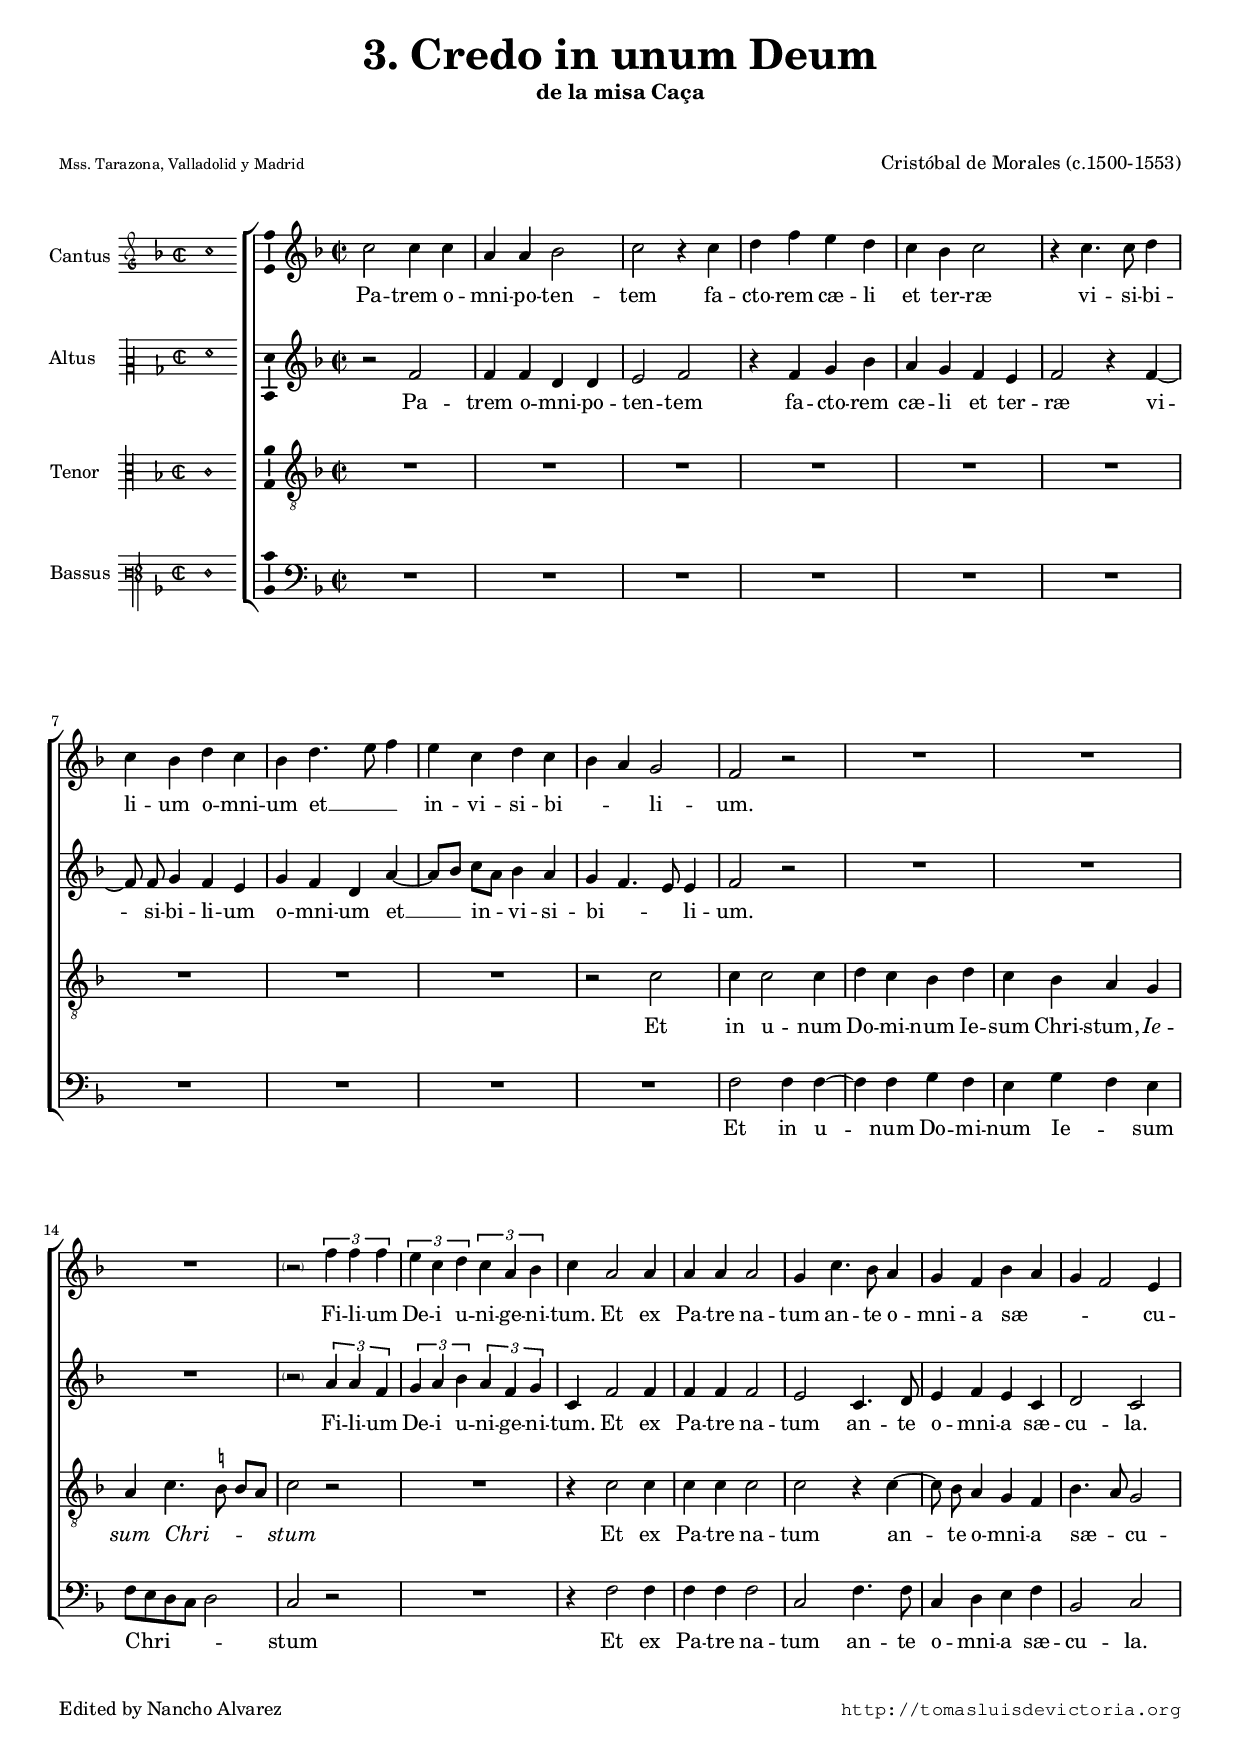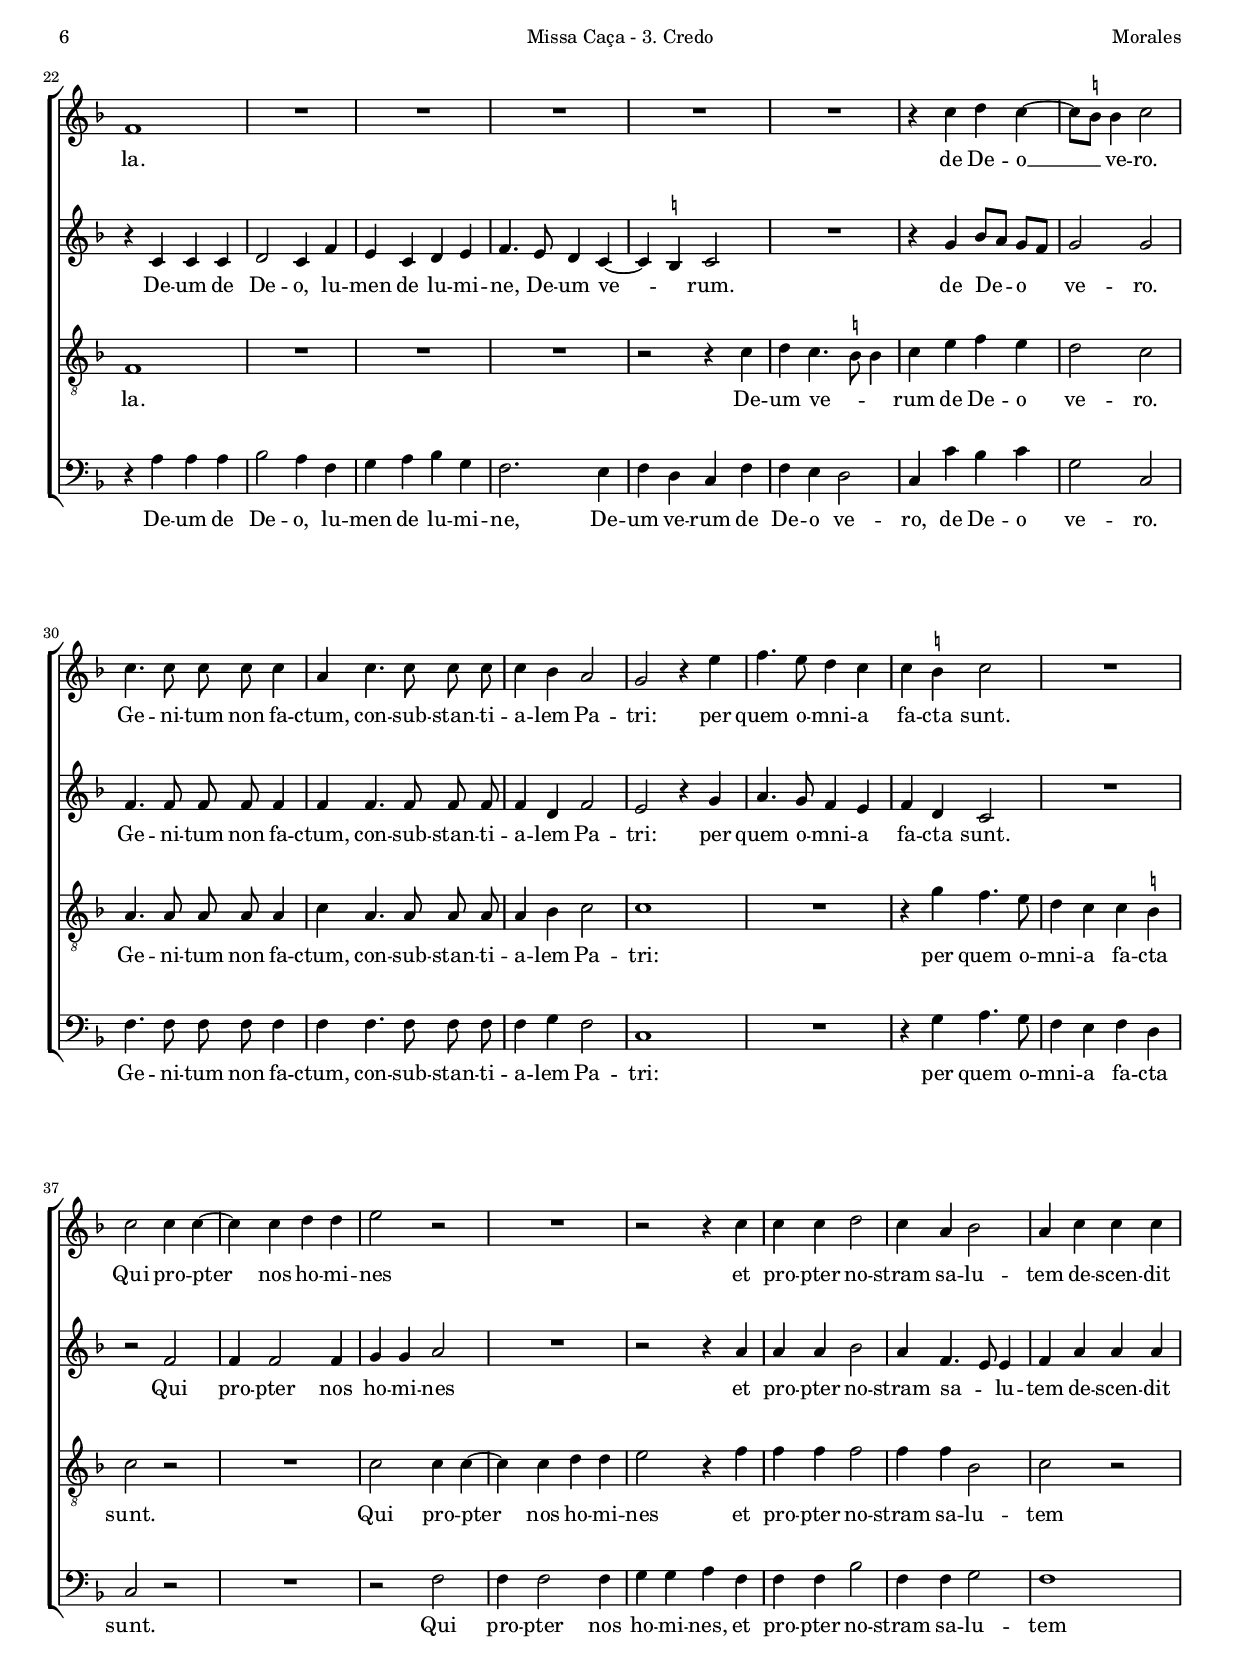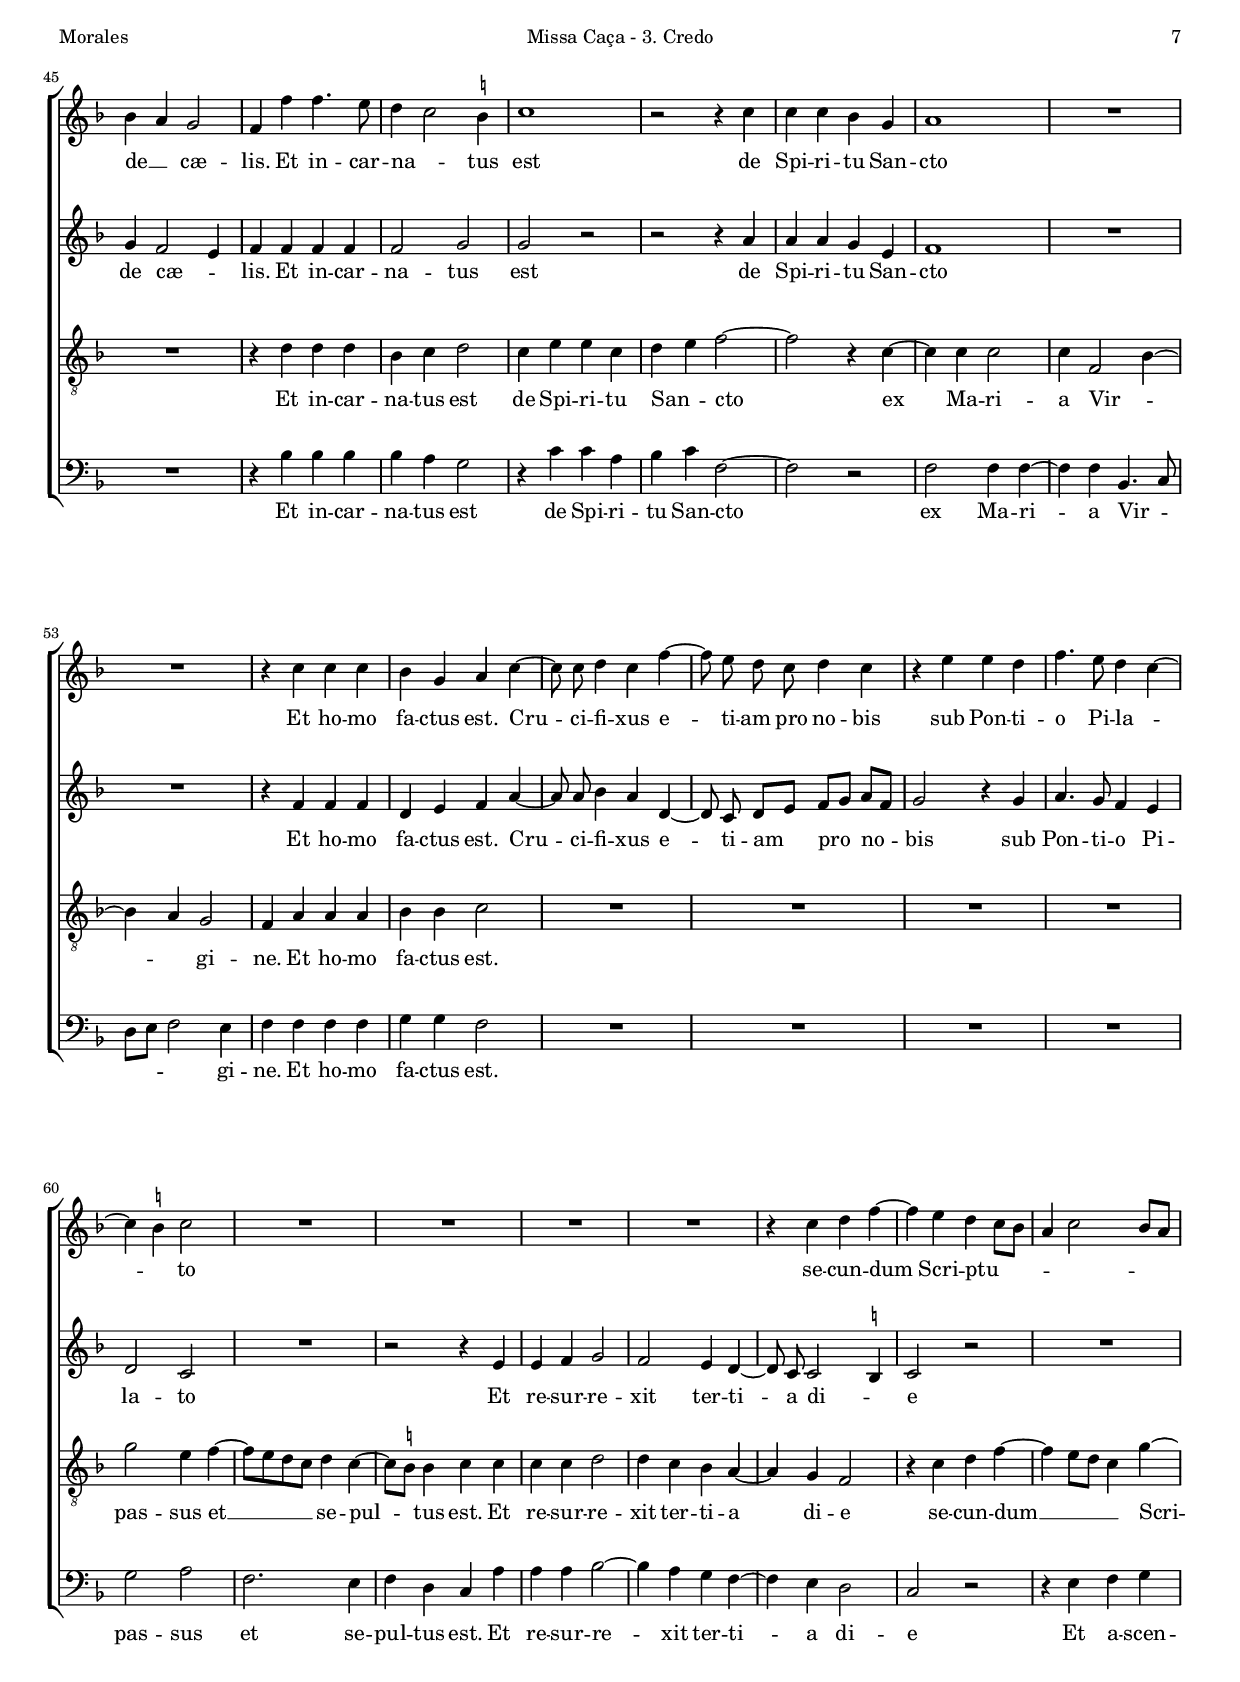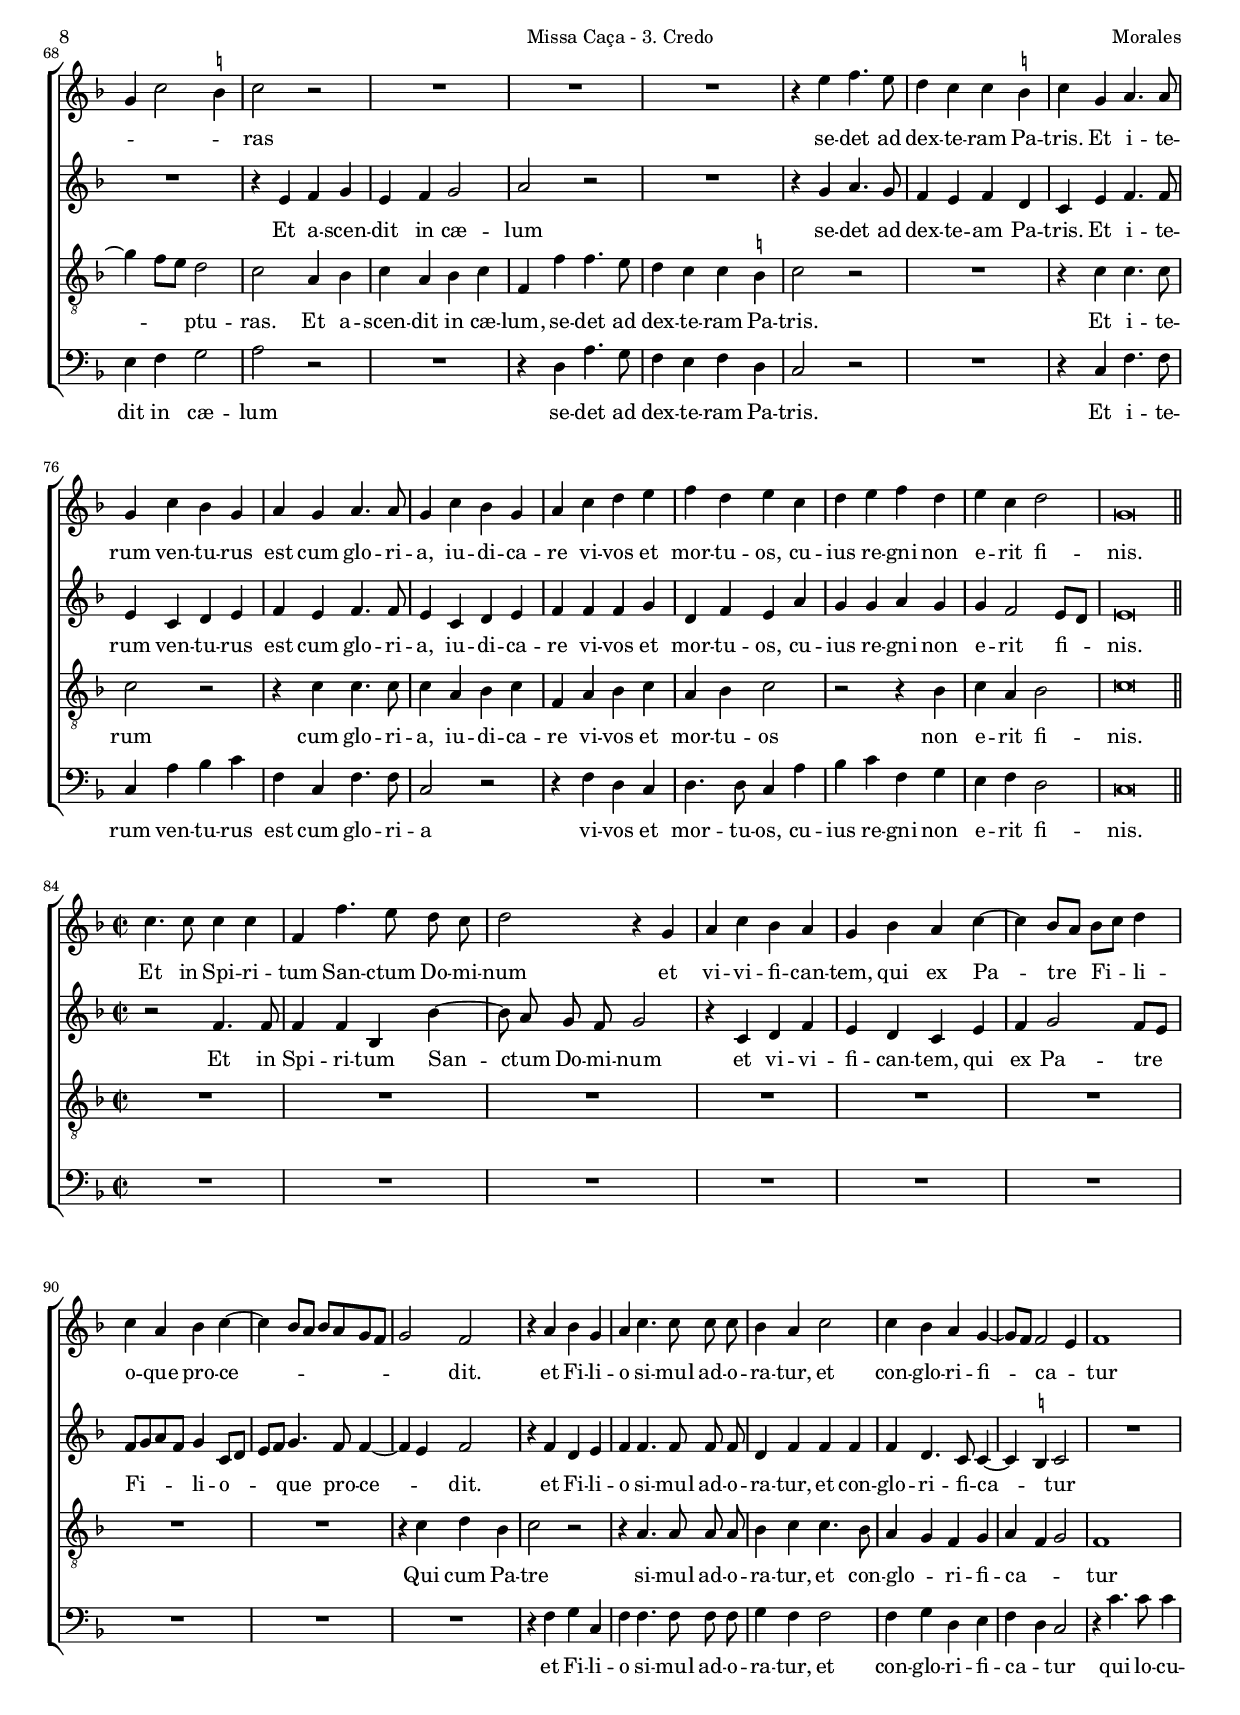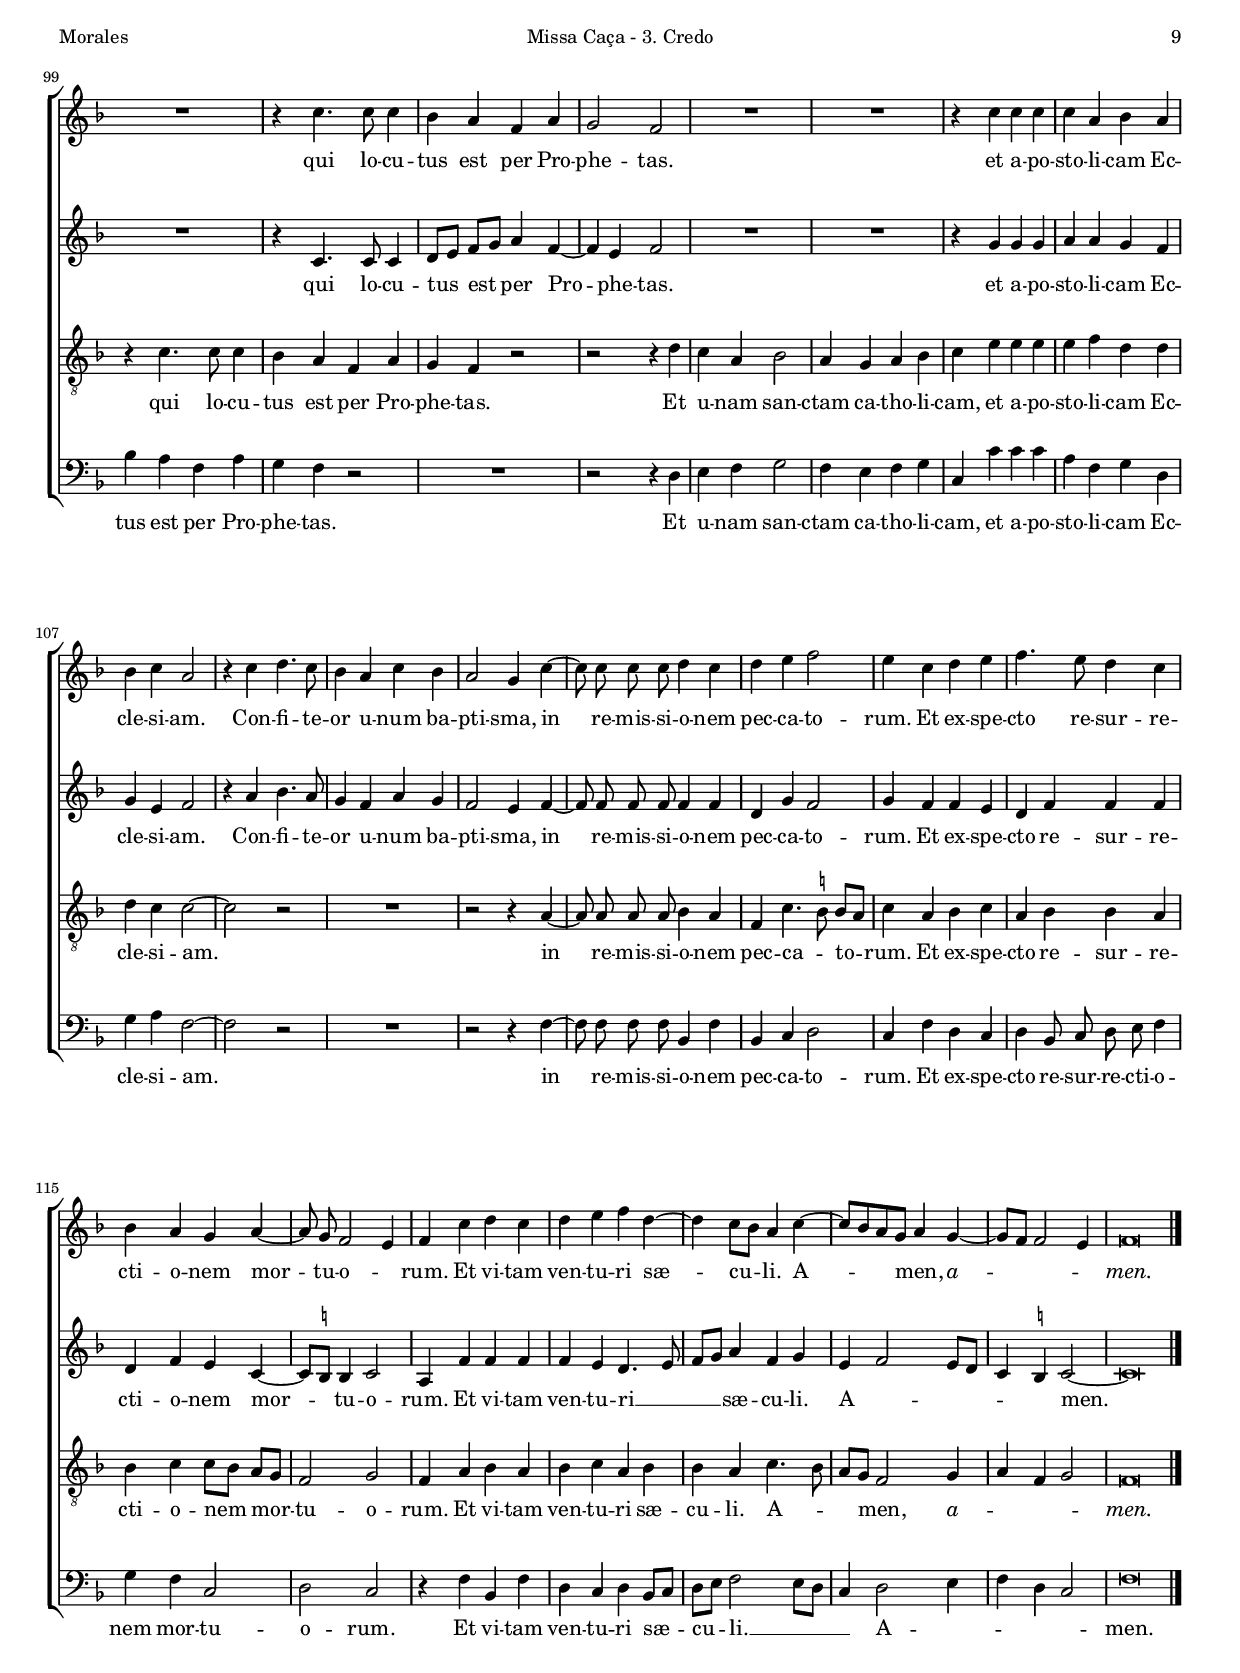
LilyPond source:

\version "2.18.0"

#(set-default-paper-size "a4")
#(set-global-staff-size 16.4)
#(ly:set-option 'point-and-click #f)
%mobile -s15.5 -i3.2

italicas=\override LyricText.font-shape = #'italic
rectas=\override LyricText.font-shape = #'upright
ss=\once \set suggestAccidentals = ##t
incipitwidth = 20
mt=#(define-music-function (parser location offset) (number?) ; move lyric text
      #{ \once \override LyricText.X-offset = -$offset #})

htitle="Missa Caça - 3. Credo"
hcomposer="Morales"

\header {
	title=\markup{\fontsize #3 "3. Credo in unum Deum"}
	subtitle="de la misa Caça"
	subsubtitle=\markup{\column{" " " "}}
	composer="Cristóbal de Morales (c.1500-1553)"
        pdfauthor=\composer
	%opus="(-)"
	poet=\markup{\smaller \smaller "Mss. Tarazona, Valladolid y Madrid"}
	% Archivo capitular de Tarazona, parroquia de Santiago en Valladolid y Biblioteca del duque de Medinaceli de Madrid
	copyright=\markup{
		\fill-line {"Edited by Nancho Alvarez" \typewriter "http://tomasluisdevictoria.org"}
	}
%	tagline=""
}

global={\key f \major \time 2/2 \skip 1*83 \bar "||" \break
	\override Score.TimeSignature.break-visibility = #'#(#f #t #t)
			\time 2/2 \skip 1*39 \bar "|."
}


cantus=\relative c''{
	c2 c4 c
	a a bes2
	c r4 c
	d f e d
	c bes c2
	r4 c4. c8 d4
	c bes d4 c
	bes d4. e8 f4
	e c d c
	bes4 a g2
	f r
	R1*3
	\tupletUp
	\parenthesize r2 \tuplet 3/2{f'4 f f}
	% Nota en CSIC: Todos los manuscritos escriben las notas como hemiolias en el sentido de compás ternario
	% Yo no tengo acceso al original.
	% En CSIC el silencio es de redonda
	\tuplet 3/2{e4 c d} \tuplet 3/2{c a bes}
	c4 a2 a4
	a a a2
	g4 c4. bes8 a4
	g4 f bes a 
	g4 f2 e4
	f1
	R1*5
	r4 c' d c ~
	c8 \ss b b4 c2
	c4. c8 c \noBeam c c4
	a c4. c8 \noBeam c \noBeam c
	c4 bes a2
	g2 r4 e'
	f4. e8 d4 c
	c \ss b c2
	R1
	c2 c4 c ~
	c c d d
	e2 r
	R1
	r2 r4 c
	c c d2
	c4 a bes2
	a4 c c c
	bes4 a g2
	f4 f' f4. e8
	d4 c2 \ss b4
	c1
	r2 r4 c
	c c bes g
	a1
	R1*2
	r4 c c c
	bes g a c ~
	c8 \noBeam c d4 c f ~
	f8 \noBeam e \noBeam d \noBeam c d4 c
	r4 e e d
	f4. e8 d4 c ~
	c \ss b c2
	R1*4
	r4 c d f ~
	f e d c8 bes
	a4 c2 bes8 a
	g4 c2 \ss b4
	c2 r
	R1*3
	r4 e f4. e8
	d4 c c \ss b
	c4 g a4. a8 
	g4 c bes g
	a4 g a4. a8
	g4 c bes g
	a4 c d e
	f d e c
	d e f d
	e c d2
	g,\breve*1/2
	c4. c8 c4 c
	f, f'4. e8 \noBeam d \noBeam c
	d2 r4 g,
	a c bes a 
	g bes a c ~
	c4 bes8 a bes c d4
	c a bes c ~
	c bes8 a bes8 a g f
	g2 f
	r4 a bes g
	a c4. c8 \noBeam c \noBeam c
	bes4 a c2
	c4 bes a g ~
	g8 f f2 e4
	f1
	R1
	r4 c'4. c8 c4
	bes a f a
	g2 f
	R1*2
	r4 c' c c
	c a bes a
	bes c a2
	r4 c d4. c8
	bes4 a c bes
	a2 g4 c ~
	c8 \noBeam c \noBeam c \noBeam c d4 c
	d e f2
	e4 c d e
	f4. e8 d4 c
	bes a g a ~
	a8 \noBeam g f2 e4
	f c' d c
	d e f d ~
	d c8 bes a4 c ~
	c8 bes a g a4 g ~
	g8 f f2 e4 
	f\breve*1/2
}

altus=\relative c'{
	r2 f
	f4 f d d
	e2 f
	r4 f g bes
	a g f e
	f2 r4 f ~
	f8 \noBeam f g4 f e
	g f d a' ~
	a8[ bes] c[ a] bes4 a
	g4 f4. e8 e4
	f2 r
	R1*3
	\parenthesize r2
	\tuplet 3/2{a4 a f}
	\tuplet 3/2{g4 a bes}
	\tuplet 3/2{a4 f g}
	c,4 f2 f4
	f f f2
	e c4. d8
	e4 f e c
	d2 c
	r4 c c c 
	d2 c4 f
	e c d e
	f4. e8 d4 c ~
	c \ss b c2
	R1
	r4 g' bes8[ a] g[ f]
	g2 g
	f4. f8 f \noBeam f f4
	f f4. f8 \noBeam f \noBeam f
	f4 d f2
	e r4 g
	a4. g8 f4 e
	f d c2
	R1
	r2 f
	f4 f2 f4
	g g a2
	R1
	r2 r4 a
	a a bes2
	a4 f4. e8 e4
	f4 a a a
	g4 f2 e4
	f f f f
	f2 g
	g r
	r2 r4 a
	a a g e
	f1
	R1*2
	r4 f f f
	d e f a ~
	a8 \noBeam a bes4 a d, ~
	d8 \noBeam c d[ e] f[ g] a[ f]
	g2 r4 g
	a4. g8 f4 e
	d2 c
	R1
	r2 r4 e
	e f g2
	f2 e4 d ~
	d8 \noBeam c c2 \ss b4
	c2 r
	R1*2
	r4 e f g
	e f g2
	a r
	R1
	r4 g a4. g8
	f4 e f d
	c e f4. f8
	e4 c d e
	f e f4. f8 
	e4 c d e
	f f f g
	d f e a 
	g g a g
	g f2 e8 d 
	e\breve*1/2
	r2 f4. f8
	f4 f bes, bes' ~
	bes8 \noBeam a \noBeam g \noBeam f g2
	r4 c, d f
	e d c e
	f4 g2 f8 e
	f g a f g4 c,8 d
	e f g4. f8 f4 ~
	f e f2
	r4 f d e
	f f4. f8 \noBeam f8 \noBeam f
	d4 f f f
	f d4. c8 c4 ~
	c \ss b c2
	R1*2
	r4 c4. c8 c4
	d8[ e] f[ g] a4 f ~
	f e f2
	R1*2
	r4 g g g
	a a g f
	g e f2
	r4 a bes4. a8
	g4 f a g
	f2 e4 f ~
	f8 \noBeam f \noBeam f \noBeam f f4 f
	d g f2
	g4 f f e
	d f f f
	d f e c ~
	c8 \ss b b4 c2
	a4 f' f f
	f e d4. e8
	f g a4 f g
	e f2 e8 d
	c4 \ss b c2 ~
	c\breve*1/2
}

tenor=\relative c'{
	R1*9
	r2 c
	c4 c2 c4
	d c bes d
	c bes a g
	a c4. \ss b8 b[ a]
	c2 r
	R1
	r4 c2 c4
	c c c2
	c r4 c ~
	c8 \noBeam bes a4 g f
	bes4. a8 g2
	f1
	R1*3
	r2 r4 c'
	d c4. \ss b8 b4
	c4 e f e
	d2 c
	a4. a8 a \noBeam a a4
	c a4. a8 \noBeam a \noBeam a
	a4 bes c2
	c1
	R1
	r4 g' f4. e8
	d4 c c \ss b
	c2 r
	R1
	c2 c4 c ~
	c c d d
	e2 r4 f
	f f f2
	f4 f bes,2
	c2 r
	R1
	r4 d d d
	bes c d2
	c4 e e c
	d4 e f2 ~
	f r4 c ~
	c c c2
	c4 f,2 bes4 ~
	bes a g2
	f4 a a a
	bes bes c2
	R1*4
	g'2 e4 f ~
	f8 e d c
	d4 c ~
	c8 \ss b b4 c c
	c c d2
	d4 c bes a ~
	a g f2
	r4 c' d f ~
	f e8 d c4 g' ~
	g f8 e d2
	c2 a4 bes
	c a bes c 
	f, f' f4. e8 
	d4 c c \ss b4
	c2 r
	R1
	r4 c c4. c8 c2
	r 
	r4 c c4. c8 
	c4 a bes c
	f, a bes c
	a bes c2
	r2 r4 bes
	c a bes2
	c\breve*1/2
	R1*8
	r4 c d bes
	c2 r
	r4 a4. a8 \noBeam a \noBeam a
	bes4 c c4. bes8
	a4 g f g
	a4 f g2
	f1
	r4 c'4. c8 c4
	bes a f a
	g f r2
	r2 r4 d'
	c a bes2
	a4 g a bes
	c e e e
	e f d d
	d c c2 ~
	c r
	R1
	r2 r4 a ~
	a8 \noBeam a \noBeam a \noBeam a bes4 a
	f c'4. \ss b8 b[ a]
	c4 a bes c
	a bes bes a
	bes c c8[ bes] a[ g] 
	f2 g
	f4 a bes a
	bes c a bes
	bes a c4. bes8
	a8 g f2 g4
	a f g2
	f\breve*1/2
}

bassus=\relative c{
	R1*10
	f2 f4 f ~
	f f g f
	e g f e
	f8 e d c d2
	c2 r
	R1
	r4 f2 f4
	f f f2
	c f4. f8
	c4 d e f
	bes,2 c
	r4 a' a a
	bes2 a4 f
	g a bes g
	f2. e4
	f d c f
	f e d2
	c4 c' bes c
	g2 c,
	f4. f8 f \noBeam f f4
	f f4. f8 \noBeam f \noBeam f
	f4 g f2
	c1
	R1
	r4 g' a4. g8
	f4 e f d
	c2 r
	R1
	r2 f
	f4 f2 f4
	g g a f
	f f bes2
	f4 f g2
	f1
	R1
	r4 bes bes bes
	bes a g2
	r4 c c a
	bes4 c f,2 ~
	f r
	f2 f4 f ~
	f f bes,4. c8 
	d e f2 e4
	f4 f f f
	g g f2
	R1*4
	g2 a
	f2. e4
	f d c a'
	a a bes2 ~
	bes4 a g f ~
	f e d2
	c r
	r4 e f g
	e f g2
	a2 r
	R1
	r4 d, a'4. g8
	f4 e f d
	c2 r
	R1
	r4 c f4. f8
	c4 a' bes c
	f, c f4. f8 
	c2 r
	r4 f d c
	d4. d8 c4 a'
	bes c f, g
	e f d2
	c\breve*1/2
	R1*9
	r4 f g c,
	f f4. f8 \noBeam f \noBeam f
	g4 f f2
	f4 g d e
	f d c2
	r4 c'4. c8 c4
	bes4 a f a
	g f r2
	R1
	r2 r4 d
	e f g2
	f4 e f g
	c, c' c c
	a f g d
	g a f2 ~
	f r
	R1
	r2 r4 f ~
	f8 \noBeam f \noBeam f \noBeam f bes,4 f'
	bes, c d2
	c4 f d c
	d bes8 \noBeam c \noBeam d \noBeam e f4
	g f c2
	d c
	r4 f bes, f'
	d c d bes8 c
	d e f2 e8 d
	c4 d2 e4
	f d c2
	f\breve*1/2
}

textocantus=\lyricmode{
Pa -- trem o -- mni -- po -- ten -- tem
fa -- cto -- rem cæ -- li et ter -- ræ
vi -- si -- bi -- li -- um o -- mni -- um
et __ _ _ in -- vi -- si -- bi -- _ _ li -- um.
Fi -- li -- um De -- i u -- ni -- ge -- ni -- tum.
Et ex Pa -- tre na -- tum an -- te o -- mni -- a sæ -- _ _ _ cu -- la.
de De -- o __ _ ve -- ro.
Ge -- ni -- tum non fa -- ctum,
con -- sub -- stan -- ti -- a -- lem Pa -- tri:
per quem o -- mni -- a fa -- cta sunt.
Qui pro -- pter nos ho -- mi -- nes
et pro -- pter no -- stram sa -- lu -- tem de -- scen -- dit de __ _ cæ -- lis.
Et in -- car -- na -- _ tus est
de Spi -- ri -- tu San -- cto
Et ho -- mo fa -- ctus est.
Cru -- ci -- fi -- xus e -- ti -- \mt #1.5 am \mt #1 pro no -- bis
sub Pon -- ti -- o Pi -- la -- _ _ to
se -- cun -- dum Scri -- ptu -- _ _ _ _ _ _ _ _ _ ras
se -- det ad dex -- te -- ram Pa -- tris.
Et i -- te -- rum ven -- tu -- rus est cum glo -- ri -- a,
iu -- di -- ca -- re vi -- vos et mor -- tu -- os,
cu -- ius re -- gni non e -- rit fi -- nis.
Et in Spi -- ri -- tum San -- ctum Do -- mi -- num
et vi -- vi -- fi -- can -- tem,
qui ex Pa -- tre _ Fi -- _ li -- o -- que pro -- ce -- _ _ _ _ _ _ _ dit.
et Fi -- li -- o si -- mul ad -- o -- ra -- tur,
et con -- glo -- ri -- fi -- _ ca -- _ tur
qui lo -- cu -- tus est per Pro -- phe -- tas.
et a -- po -- sto -- li -- cam Ec -- cle -- si -- am.
Con -- fi -- te -- or u -- num ba -- pti -- sma,
in re -- mis -- si -- o -- nem pec -- ca -- to -- rum.
Et ex -- spe -- cto re -- sur -- re -- cti -- o -- nem mor -- tu -- o -- _ rum.
Et vi -- tam ven -- tu -- ri sæ -- cu -- _ li.
A -- _ _ _ men,
\italicas a -- _ _ _ men.
}

textoaltus=\lyricmode{
Pa -- trem o -- mni -- po -- ten -- tem
fa -- cto -- rem cæ -- li et ter -- ræ
vi -- si -- bi -- li -- um o -- mni -- um
et __ _ in -- _ vi -- si -- bi -- _ _ li -- um.
Fi -- li -- um De -- i u -- ni -- ge -- ni -- tum.
Et ex Pa -- tre na -- tum 
an -- te o -- mni -- a sæ -- cu -- la.
De -- um de De -- o,
lu -- men de lu -- mi -- ne,
De -- um ve -- _ rum.
de De -- _ o _ ve -- ro.
Ge -- ni -- tum non fa -- ctum,
con -- sub -- stan -- ti -- a -- lem Pa -- tri:
per quem o -- mni -- a fa -- cta sunt.
Qui pro -- pter nos ho -- mi -- nes
et pro -- pter no -- stram sa -- _ lu -- tem
de -- scen -- dit de cæ -- _ lis.
Et in -- car -- na -- tus est
de Spi -- ri -- tu San -- cto
Et ho -- mo fa -- ctus est.
Cru -- ci -- fi -- xus e -- ti -- am _ pro _ no -- _ bis
sub Pon -- ti -- o Pi -- la -- to
Et re -- sur -- re -- xit ter -- ti -- a di -- _ e
Et a -- scen -- dit in cæ -- lum
se -- det ad dex -- te -- am Pa -- tris.
Et i -- te -- rum ven -- tu -- rus est cum glo -- ri -- a,
iu -- di -- ca -- re vi -- vos et mor -- tu -- os,
cu -- ius re -- gni non e -- rit fi -- _ nis.
Et in Spi -- ri -- tum San -- ctum Do -- mi -- num
et vi -- vi -- fi -- can -- tem,
qui ex Pa -- tre _ Fi -- _ _ _ li -- o -- _ _ _ que pro -- ce -- _ dit.
et Fi -- li -- o si -- mul ad -- o -- ra -- tur,
et con -- glo -- ri -- fi -- ca -- _ tur
qui lo -- cu -- tus _ est _ per Pro -- phe -- tas.
et a -- po -- sto -- li -- cam Ec -- cle -- si -- am.
Con -- fi -- te -- or u -- num ba -- pti -- sma,
in re -- mis -- si -- o -- nem pec -- ca -- to -- rum.
Et ex -- spe -- cto
re -- sur -- re -- cti -- o -- nem mor -- _ tu -- o -- rum.
Et vi -- tam ven -- tu -- ri __ _ _ _ sæ -- cu -- li.
A -- _ _ _ _ _ men.
}

textotenor=\lyricmode{
Et in u -- num Do -- mi -- num Ie -- sum Chri -- stum,
\italicas Ie -- sum Chri -- _ _ _ stum \rectas 
%Fi -- li -- um __ _ De -- _ i
Et ex Pa -- tre na -- tum
an -- te o -- mni -- a sæ -- _ cu -- la.
De -- um ve -- _ _ rum de De -- o ve -- ro.
Ge -- ni -- tum non fa -- ctum,
con -- sub -- stan -- ti -- a -- lem Pa -- tri:
per quem o -- mni -- a fa -- cta sunt.
Qui pro -- pter nos ho -- mi -- nes
et pro -- pter no -- stram sa -- lu -- tem
Et in -- car -- na -- tus est
de Spi -- ri -- tu San -- _ cto
ex Ma -- ri -- a Vir -- _ _ gi -- ne.
Et ho -- mo fa -- ctus est.
pas -- sus et __ _ _ _ se -- pul -- _ tus est.
Et re -- sur -- re -- xit ter -- ti -- a di -- e
se -- cun -- dum __ _ _ _ Scri -- _ _ ptu -- ras.
Et a -- scen -- dit in cæ -- lum,
se -- det ad dex -- te -- ram Pa -- tris.
Et i -- te -- rum
cum glo -- ri -- a, iu -- di -- ca -- re vi -- vos et mor -- tu -- os
non e -- rit fi -- nis.
Qui cum Pa -- tre 
si -- mul ad -- o -- ra -- tur,
et con -- glo -- _ ri -- fi -- ca -- _ _ tur
qui lo -- cu -- tus est per Pro -- phe -- tas.
Et u -- nam san -- ctam ca -- tho -- li -- cam,
et a -- po -- sto -- li -- cam Ec -- cle -- si -- am.
in re -- mis -- si -- o -- nem pec -- ca -- _ to -- _ rum.
Et ex -- spe -- cto re -- sur -- re -- cti -- o -- nem _ mor -- _ tu -- o -- rum.
Et vi -- tam ven -- tu -- ri sæ -- cu -- li.
A -- _ _ _ men, \italicas a -- _ _ _ men.
}

textobassus=\lyricmode{
Et in u -- num Do -- mi -- num Ie -- _ sum Chri -- _ _ _ _ stum
Et ex Pa -- tre na -- tum an -- te o -- mni -- a sæ -- cu -- la.
De -- um de De -- o,
lu -- men de lu -- mi -- ne,
De -- um ve -- rum de De -- o ve -- ro,
de De -- o ve -- ro.
Ge -- ni -- tum non fa -- ctum,
con -- sub -- stan -- ti -- a -- lem Pa -- tri:
per quem o -- mni -- a fa -- cta sunt.
Qui pro -- pter nos ho -- mi -- nes,
et pro -- pter no -- stram sa -- lu -- tem
Et in -- car -- na -- tus est
de Spi -- ri -- tu San -- cto
ex Ma -- ri -- a Vir -- _ _ _ _ gi -- ne.
Et ho -- mo fa -- ctus est.
pas -- sus
et se -- pul -- tus est.
Et re -- sur -- re -- xit ter -- ti -- a di -- e
Et a -- scen -- dit in cæ -- lum
se -- det ad dex -- te -- ram Pa -- tris.
Et i -- te -- rum ven -- tu -- rus est
cum glo -- ri -- a
vi -- vos et mor -- tu -- os,
cu -- ius re -- gni non e -- rit fi -- nis.
et Fi -- li -- o si -- mul ad -- o -- ra -- tur,
et con -- glo -- ri -- fi -- ca -- _ tur
qui lo -- cu -- tus est per Pro -- phe -- tas.
Et u -- nam san -- ctam ca -- tho -- li -- cam,
et a -- po -- sto -- li -- cam Ec -- cle -- si -- am.
in re -- mis -- si -- o -- nem pec -- ca -- to -- rum.
Et ex -- spe -- cto re -- sur -- re -- cti -- o -- nem mor -- tu -- o -- rum.
Et vi -- tam ven -- tu -- ri sæ -- _ cu -- _ li. __ _ _ _ 
A -- _ _ _ _ men.
}


incipitcantus=\markup{
	\score{
		{ 
		\set Staff.instrumentName="Cantus "
		\override NoteHead.style = #'neomensural
		\override Staff.TimeSignature.style = #'neomensural
		\cadenzaOn 
		\clef "petrucci-g"
		\key f \major
		\time 2/2
		c''1
		} 
	\layout { line-width=\incipitwidth indent = 0 }
	}
}

incipitaltus=\markup{
	\score{
		{ 
		\set Staff.instrumentName="Altus    "
		\override NoteHead.style = #'neomensural 
		\override Staff.TimeSignature.style = #'neomensural
		\cadenzaOn 
		\clef "petrucci-c2"
		\key f \major
		\time 2/2
		f'1
		} 
	\layout { line-width=\incipitwidth indent = 0 }
	}
}


incipittenor=\markup{
	\score{
		{ 
		\set Staff.instrumentName="Tenor   "
		\override NoteHead.style = #'neomensural 
		\override Staff.TimeSignature.style = #'neomensural
		\cadenzaOn 
		\clef "petrucci-c3"
		\key f \major
		\time 2/2
		c'1 % c'2 en el incipit de CSIC
		} 
	\layout { line-width=\incipitwidth indent=0 }
	}
}

incipitbassus=\markup{
	\score{
		{ 
		\set Staff.instrumentName="Bassus "
		\override NoteHead.style = #'neomensural
		\override Staff.TimeSignature.style = #'neomensural
		\cadenzaOn 
		\clef "petrucci-f3"
		\key f \major
		\time 2/2
		f1 % f'2 en el incipit de CSIC
		} 
	\layout { line-width=\incipitwidth indent = 0 }
	}
}


\score {\transpose c' c'{
\new ChoirStaff<<

	\new Staff <<\global
	\new Voice="v1" {
		\set Staff.instrumentName=\incipitcantus
		\clef "treble"
		\cantus }
	\new Lyrics \lyricsto "v1" {\textocantus }
	>>

	\new Staff <<\global
	\new Voice="v2" {
		\set Staff.instrumentName=\incipitaltus
		\clef "treble"
		\altus }
	\new Lyrics \lyricsto "v2" {\textoaltus }
	>>
	
	\new Staff <<\global
	\new Voice="v3" {
		\set Staff.instrumentName=\incipittenor
		\clef "G_8"
		\tenor }
	\new Lyrics \lyricsto "v3" {\textotenor }
	>>

	\new Staff <<\global
	\new Voice="v4" {
		\set Staff.instrumentName=\incipitbassus
		\clef "bass"
		\bassus }
	\new Lyrics \lyricsto "v4" {\textobassus }
	>>
	
>>

	} % transpose

\layout{ 
	\context {\Lyrics 
		\override VerticalAxisGroup.staff-affinity = #UP
		\override VerticalAxisGroup.nonstaff-relatedstaff-spacing =
			#'((basic-distance . 0) (minimum-distance . 0) (padding . 1))
		\override LyricText.font-size = #1.2
		\override LyricHyphen.minimum-distance = #0.5
	}
	\context {\Score 
		\override BarNumber.padding = #2 
	}
	\context {\Voice 
		%melismaBusyProperties = #'()
		%autoBeaming = ##f
	}
	%\context { \Staff \RemoveEmptyStaves }
	\context {\Staff 
		\override VerticalAxisGroup.staff-staff-spacing =
			#'((basic-distance . 11) (minimum-distance . 0) (padding . 1))
		\consists Ambitus_engraver 
		\override LigatureBracket.padding = #1
	}
}

%\midi {}

}


\paper{
	evenHeaderMarkup=\markup  \fill-line { \fromproperty #'page:page-number-string \htitle \hcomposer }
	oddHeaderMarkup= \markup  \fill-line { \on-the-fly #not-first-page \hcomposer \on-the-fly #not-first-page \htitle \on-the-fly #not-first-page \fromproperty #'page:page-number-string }
	%system-count=8
	ragged-last-bottom = ##f
	indent=3.3\cm
	system-system-spacing =
	#'((basic-distance . 18) (minimum-distance . 0) (padding . 5))
	top-system-spacing = % header
	#'((basic-distance . 8) (minimum-distance . 0) (padding . 0))
	last-bottom-spacing = % footer
	#'((basic-distance . 12) (minimum-distance . 0) (padding . 0))
	%top-markup-spacing #'basic-distance = 0
	markup-system-spacing #'basic-distance = 20


first-page-number=5
}